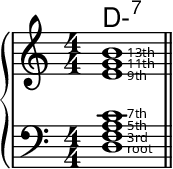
\version "2.24.4"
\language "english"
#(ly:set-option 'crop #t)
\include "include/alt.ly"
\score {
  \midi {
    \tempo 4=120
  }
  \layout {
    \context {
      \Score
      \omit BarNumber
    }
    indent = 0\mm
  }
  \new GrandStaff <<
    \chords {
      \set chordChanges = ##t % only show chords when they change
      \set noChordSymbol = ""
      \set minorChordModifier = \markup { "-" }
      \set midiMaximumVolume = #0 % prevent named chords sounding
      d1:min7
    }
    \new Staff {
      \key c \major
      \numericTimeSignature
      \time 4/4
      \clef treble {
        \relative {
          \skip \f % spacer to set voice volume
          \set fingeringOrientations = #'(right)
          <
            e'\finger\markup{\override #'(font-name . "sans")"9th"}
            g\finger\markup{\override #'(font-name . "sans")"11th"}
            b\finger\markup{\override #'(font-name . "sans")"13th"}
          >1
          \bar "||"
        }
      }
    }
    \new Staff {
      \clef bass {
        \relative {
          \skip \f % spacer to set voice volume
          \set fingeringOrientations = #'(right)
          <
            d\finger\markup{\override #'(font-name . "sans")"root"}
            f\finger\markup{\override #'(font-name . "sans")"3rd"}
            a\finger\markup{\override #'(font-name . "sans")"5th"}
            c\finger\markup{\override #'(font-name . "sans")"7th"}
          >1
          \bar "||"
        }
      }
    }
  >>
}
